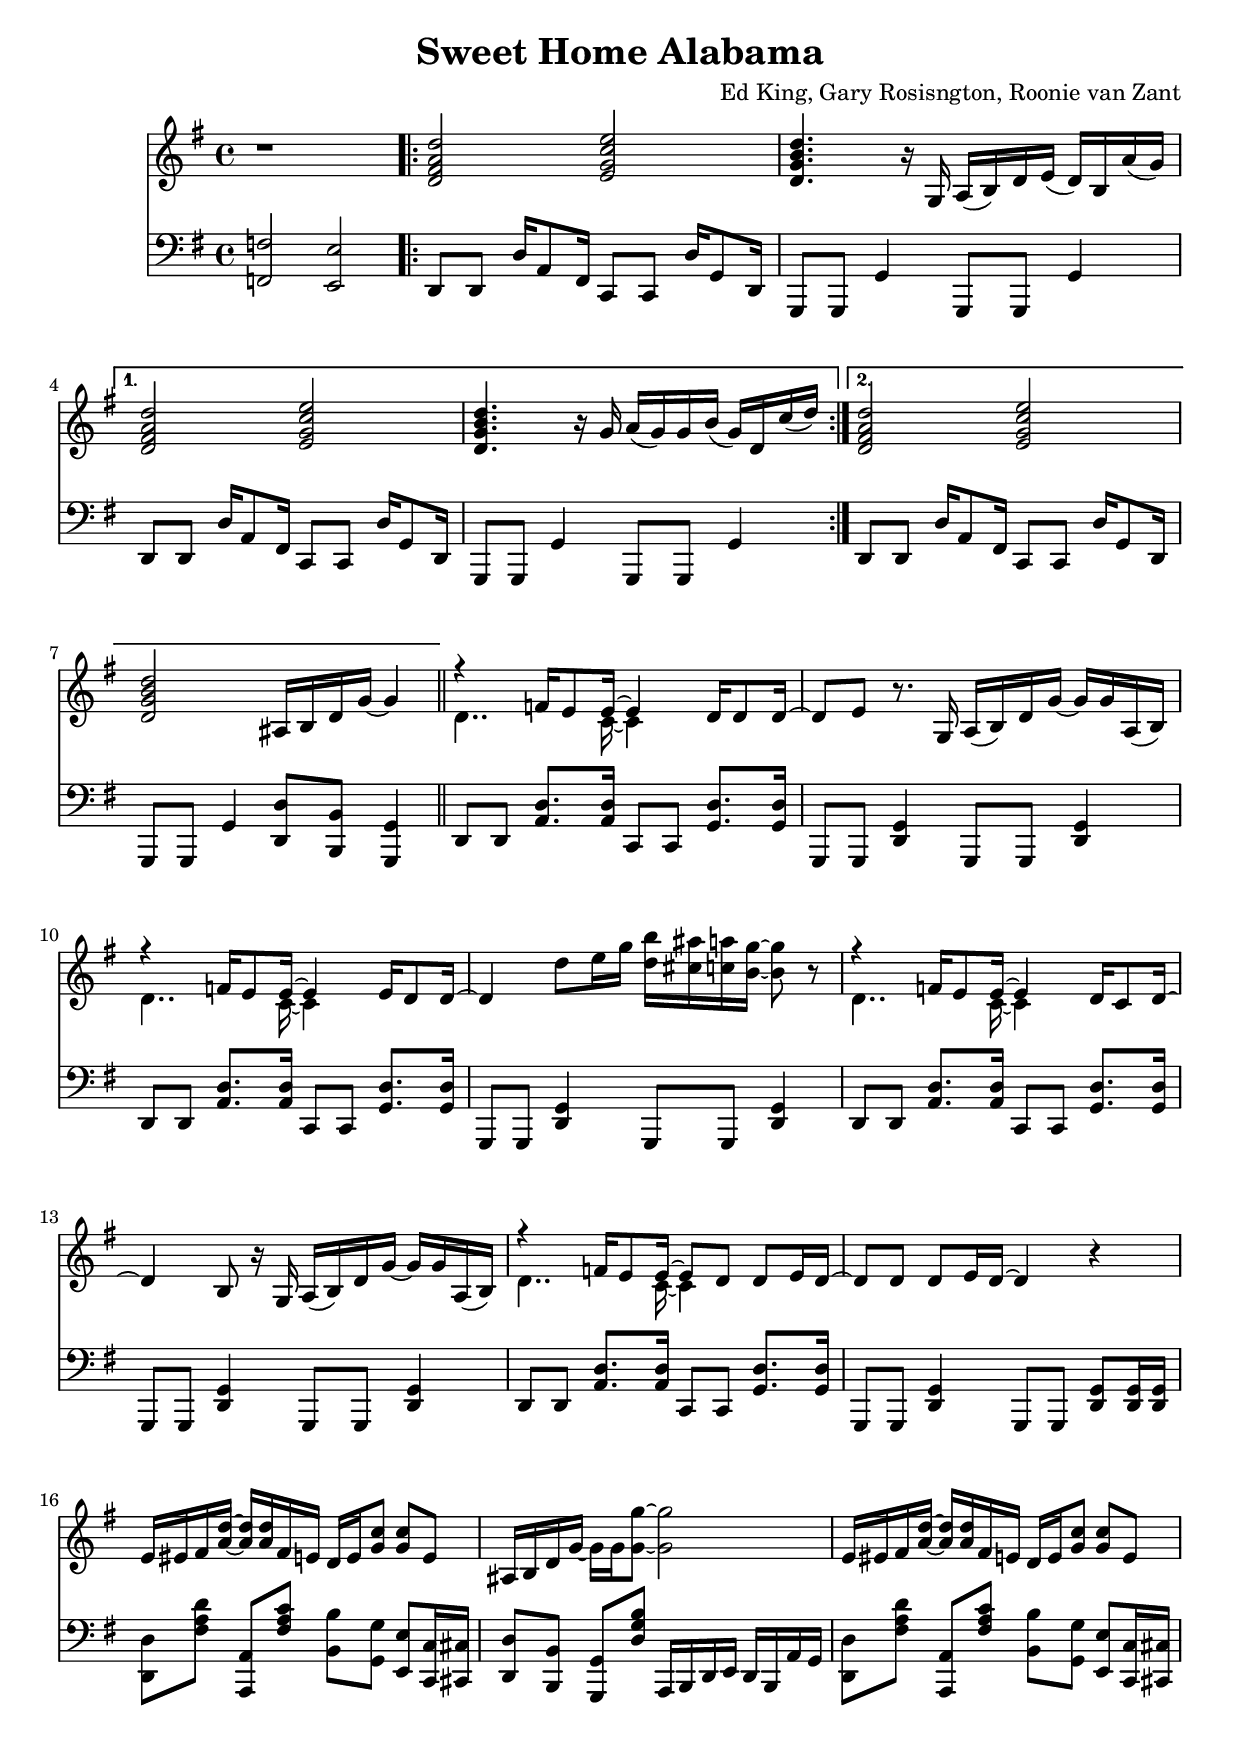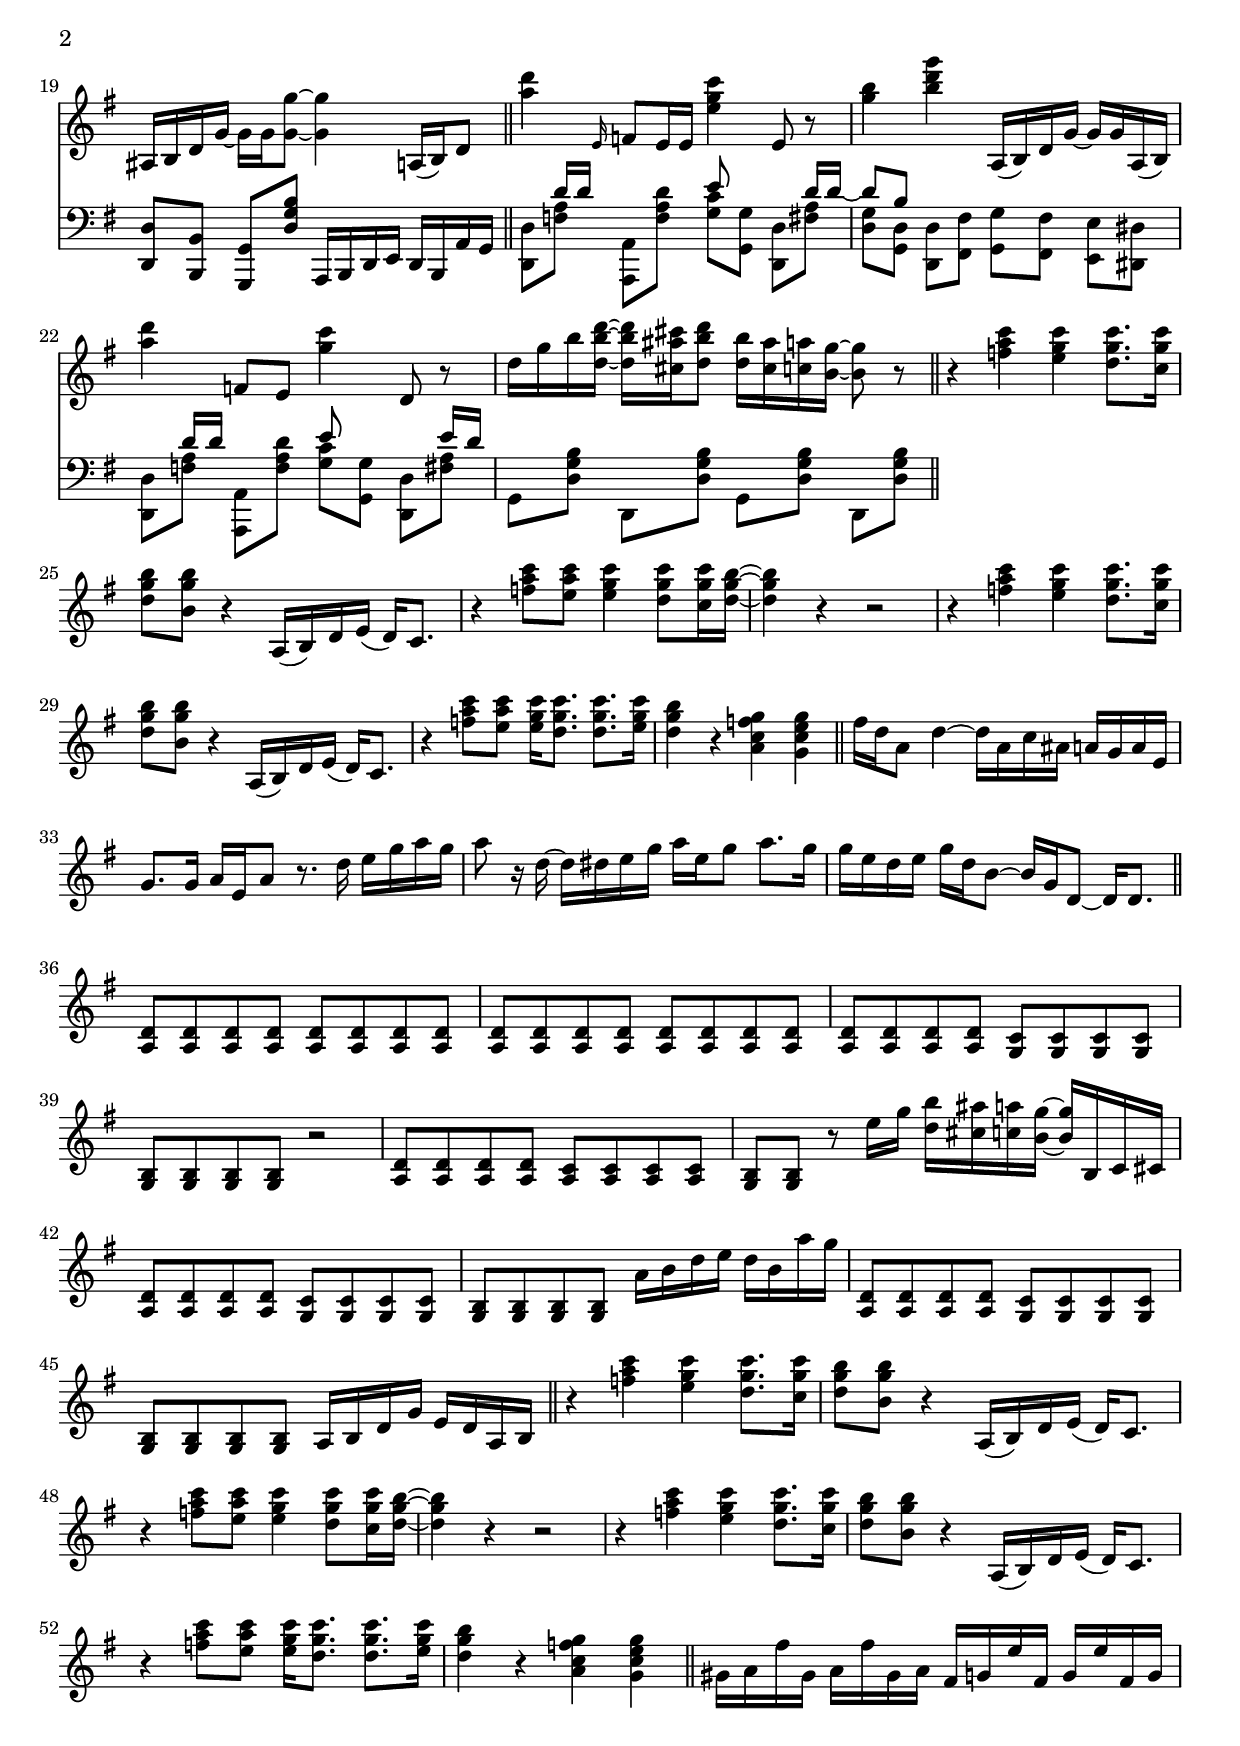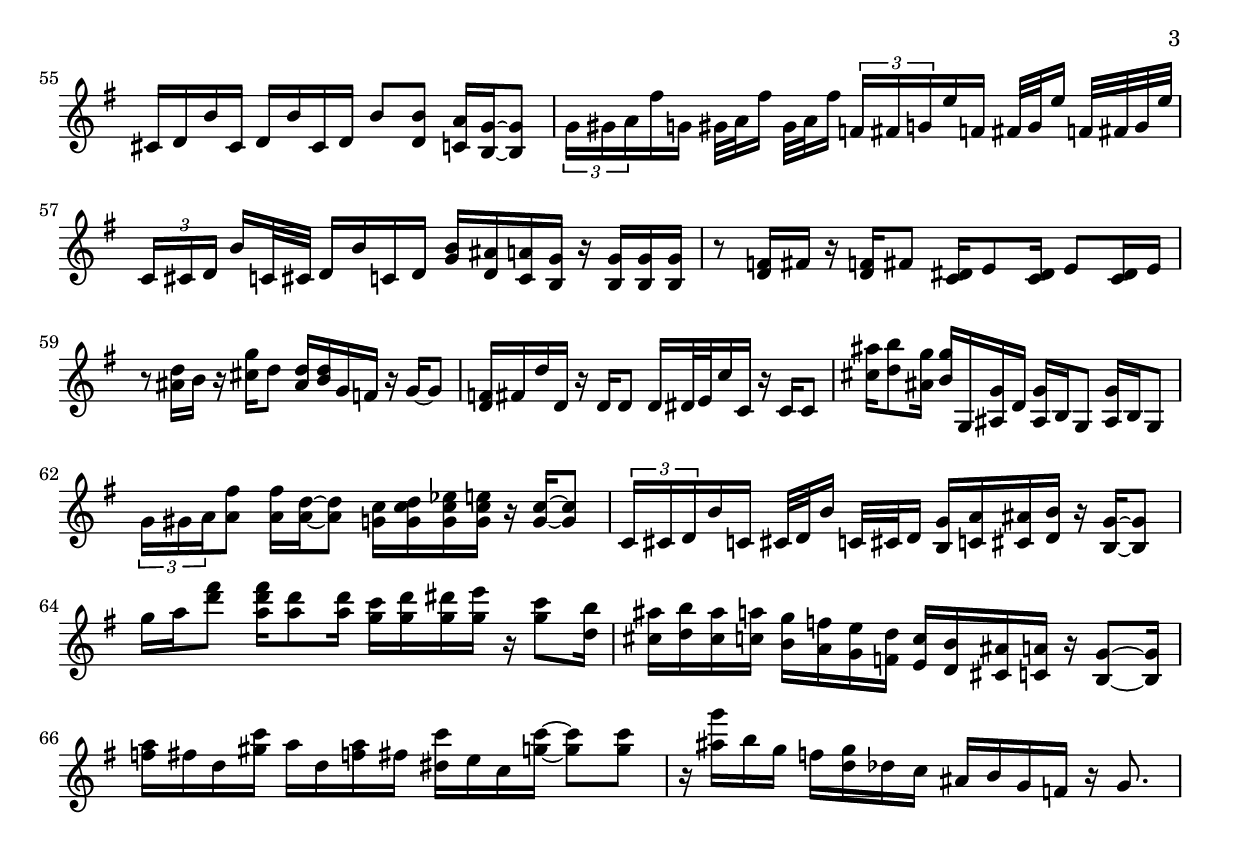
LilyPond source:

\version "2.18.2"

\header {
  title = "Sweet Home Alabama"
  composer = "Ed King, Gary Rosisngton, Roonie van Zant"
}

\score {
  \relative c'' {
    <<
      \new Staff {
	\clef treble
	\key g \major
	
	r1
				%Intro riff
	\repeat volta 2 {
	  <d, fis a d>2 <e g c e> <d g b d>4. r16
	  g,16 a( b) d e( d) b a'( g)}
	\alternative {
	  {<d fis a d>2 <e g c e> <d g b d>4. r16
	    g16 a( g) g b( g) d c'( d)}
	  {<d, fis a d>2 <e g c e> <d g b d>
	    ais16 b d g~ g4}}
	
				%First verse
	\bar "||"
	<<
	  {r4 f16 e8 e16~ e4 d16 d8 d16~ d8[ e]} % Big wheels keep on turnin'
	  \\
	  {\stemDown d4.. c16~ c4}
	>>
	r8. g16
	a16( b) d g~ g g a,( b) %guitar riff
	<<
	  {r4 f'16 e8 e16~ e4 e16 d8 d16~ d4} %Carry me home to see my kin
	  \\
	  {\stemDown d4.. c16~ c4}
	>>
	d'8 e16 g <d b'>16 <cis ais'> <c a'> <b g'>~ <b g'>8 r8
        <<
	  {r4 f16 e8 e16~ e4 d16 c8 d16~ d4 b8} %Singin' songs about the southland
	  \\
	  {\stemDown d4.. c16~ c4}
	>>
	r16 g16
	a16( b) d g~ g g a,( b) %guitar riff
	<<
				%Miss Alabamy once again and I think it's a sin
	  {r4 f'16 e8 e16~ e8 d d e16 d~ d8 d d e16 d~ d4}
	  \\
	  {\stemDown d4.. c16~ c4}
	>>
	r4
	
				%Guitar riff
	  e16 eis fis <a d>~ <a d> <a d> fis e
	  d16 e <g c>8 <g c> e
	ais,16 b d g~ g16 g <g g'>8~ <g g'>2
	e16 eis fis <a d>~ <a d> <a d> fis e
	  d16 e <g c>8 <g c> e
	  ais,16 b d g~ g16 g <g g'>8~ <g g'>4 a,16( b) d8


	
				%TODO: Neil Young verse goes here
				%See Troy Nelson transcription for
				%"Southern Man" harmonization
	\bar "||"
				%Heard Mister Sing
	<a'' d>4 \grace e,16 f8 e16 e <e' g c>4 e,8 r
	<g' b>4 <b d g> a,,16( b) d g~ g g a,( b)
				%Heard ole Neil put her down
	<a'' d>4 f,8 e <g' c>4 d,8 r
				%Breeze from Alabama
	d'16 g b <d, b' d>~ <d b' d> <cis ais' cis> <d b' d>8
	<d b'>16 <cis ais'> <c a'> <b g'>~ <b g'>8 r8
				%Chorus 1
	\bar "||"
	r4 <f' a c>4 <e g c> <d g c>8. <c g' c>16 %Sweet Home Ala-
	<d g b>8 <b g' b> r4 a,16( b) d e( d) c8. %-bama
	r4 <f' a c>8 <e a c> <e g c>4 <d g c>8 <c g' c>16 <d g b>~ %Where the skies are so
	<d g b>4 r4 r2 %blue
	r4 <f a c>4 <e g c> <d g c>8. <c g' c>16 %Sweet Home Ala-
	<d g b>8 <b g' b> r4 a,16( b) d e( d) c8. %-bama
	r4 <f' a c>8 <e a c> <e g c>16 <d g c>8. <d g c> <e g c>16 %Lord .. to
	<d g b>4 r4 <a c f g>4 <g c e g> %you
	
				%Guitar solo
	\bar "||"
	fis'16 d a8 d4~ d16 a c ais a g a e
	g8. g16 a e a8 r8. d16 e g a g
	a8 r16 d,~ d dis e g a e g8 a8. g16
	g e d e g d b8~ b16 g d8~ d16 d8.
	\bar "||"
	
				%Verse 3
	\repeat unfold 16 <a d>8
	\repeat unfold 4 <a d> % Birming
	\repeat unfold 4 <g c> % ham loves the
	\repeat unfold 4 <g b> %governor
	r2 %Boo, boo
	\repeat unfold 4 <a d>8 %We all
	\repeat unfold 4 <a c>% did what we could
	<g b> <g b> r8 e''16 g
	<d b'>16 <cis ais'> <c a'> <b g'>~ <b g'>16 b, c cis
	\repeat unfold 4 <a d>8 %Water-
	\repeat unfold 4 <g c>8 %gate does not
	\repeat unfold 4 <g b> %bother me
	a'16 b d e d b a' g
	\repeat unfold 4 <a,, d>8 %Does your
	\repeat unfold 4 <g c> %conscience bother
	\repeat unfold 4 <g b> %you? Tell me
	a16 b d g e d a b
	
				%Chorus 2
	\bar "||"
	r4 <f'' a c>4 <e g c> <d g c>8. <c g' c>16 %Sweet Home Ala-
	<d g b>8 <b g' b> r4 a,16( b) d e( d) c8. %-bama
	r4 <f' a c>8 <e a c> <e g c>4 <d g c>8 <c g' c>16 <d g b>~ %Where the skies are so
	<d g b>4 r4 r2 %blue
	r4 <f a c>4 <e g c> <d g c>8. <c g' c>16 %Sweet Home Ala-
	<d g b>8 <b g' b> r4 a,16( b) d e( d) c8. %-bama
	r4 <f' a c>8 <e a c> <e g c>16 <d g c>8. <d g c> <e g c>16 %Lord .. to
	<d g b>4 r4 <a c f g>4 <g c e g> %you
	
				%Piano Solo
	\bar "||"
	gis16 a fis' gis, a fis' gis, a
	fis g e' fis, g e' fis, g
	cis, d b' cis, d b' cis, d
	b'8 <d, b'> <c a'>16 <b g'>~ <b g'>8
	\tuplet 3/2 {g'16[ gis a} fis'16 g,] gis32[ a fis'16] gis,32 a fis'16
	\tuplet 3/2 {f,16[ fis g} e'16 f,] fis32[ g e'16] f,32 fis g e'
	\tuplet 3/2 {c,16[ cis d]} b'16[ c,32 cis] d16 b' c, d
	<g b>16 <d ais'> <c a'> <b g'> 16r <b g'>16 <b g'> <b g'>
	r8 <d f>16 fis16 r <d f>16 fis8 <c dis>16 e8 <c dis>16 e8 <c dis>16 e
	r8 <ais d>16 b r16 <cis g'> d8 <ais d>16 <b d> g f r g~ g8
	<d f>16 fis d' d, r16 d d8 d16 dis32 e c'16 c, r16 c c8
	<cis' ais'>16 <d b'>8 <ais g'>16 <b g'> g, <ais g'> d
	<ais g'> b g8 <ais g'>16 b g8
	\tuplet 3/2 {g'16 gis a} <a fis'>8 <a fis'>16 <a d>~ <a d>8
	<g c>16 <g c d> <g c es> <g c e> 16r <g c>~ <g c>8
	\tuplet 3/2 {c,16 cis d} b' c, cis32[ d b'16] c,32[ cis d16]
	<b g'>16 <c a'> <cis ais'> <d b'> r16 <b g'>16~ <b g'>8
	g''16 a <d fis>8 <a d fis>16 <a d>8 <a d>16
	<g c>16 <g d'> <g dis'> <g e'> r16 <g c>8 <d b'>16
	<cis ais'>16 <d b'> <cis ais'> <c a'> <b g'> <a f'> <g e'> <f d'>
	<e c'> <d b'> <cis ais'> <c a'> r16 <b g'>8~ <b g'>16
	<f'' a>16 fis d <gis c> a d, <f a> fis <dis c'> e c <g' c>~ <g c>8 <g c>
	r16 <ais g'> b g f <d g> des c ais b g f r16 g8.
      }

      \new Staff {
	\clef "bass"
	\key g \major
	<f,, f'>2 <e e'>
				%Intro riff
	\repeat unfold 2 {
	  d8 d d'16 a8 fis16 c8 c d'16 g,8 d16
	  g,8 g g'4 g,8 g g'4
	}
	d8 d d'16 a8 fis16 c8 c d'16 g,8 d16
	g,8 g g'4 <d d'>8 <b b'> <g g'>4

				%First Verse
	\repeat unfold 3 {
	  d'8 d <a' d>8. <a d>16 c,8 c <g' d'>8. <g d'>16
	  g,8 g <d' g>4 g,8 g <d' g>4
	}
	d8 d <a' d>8. <a d>16 c,8 c <g' d'>8. <g d'>16
	g,8 g <d' g>4 g,8 g <d' g>8 <d g>16 <d g>

				%Guitar riff
	\repeat unfold 2 {
	  <d d'>8[ <fis' a d> ] <a,, a'> [ <fis'' a c> ]
	  <b, b'> [ <g g'> ] <e e'> [ <c c'>16 <cis cis'> ] |
	  <d d'>8 [ <b b'> ] <g g'> [ <d'' g b> ]
	  a,16 b d e d b a' g
	}
				%Second Verse
	<<
	  \new Voice = "first" %Rag bass
	  {
	    \stemDown
				%Well I heard Mister Young
				%sing about her
	    <d d'>8[ <f' a> ] <a,, a'> [ <f'' a d> ]
	    <g c> [ <g, g'> ] <d d'> [ <fis' a> ]
	    <d g> [ <g, d'> ] <d d'> [ <fis fis'> ]
	    <g g'> [ <fis fis'> ] <e e'> [ <dis dis'> ]
				%Well I heard ole Neil put her down
	    <d d'>8 [ <f' a> ] <a,, a'> [ <f'' a d> ]
	    <g c> [ <g, g'> ] <d d'> [ <fis' a> ]
				%Breeze from Alabama
	    \repeat unfold 2 {g,[ <d' g b> ] d, <d' g b>}
	    
	  }
	  \new Voice = "second" %Melody bits
	  {
				%Well I heard Neil Young
				%sing about her
	    \stemUp
	    \skip 8 d'16 d \skip 4 e8 \skip 4 d16 d~
	    d8 b \skip 2.
				%Heard ole Neil put her down
	    \skip 8 d16 d \skip 4 e8 \skip 4 e16 d 
	  }
	>>

	\stemNeutral
	
      }
    >>
  }
  
  %Generate MIDI output
  %\midi{ \tempo 4 = 98}

}
